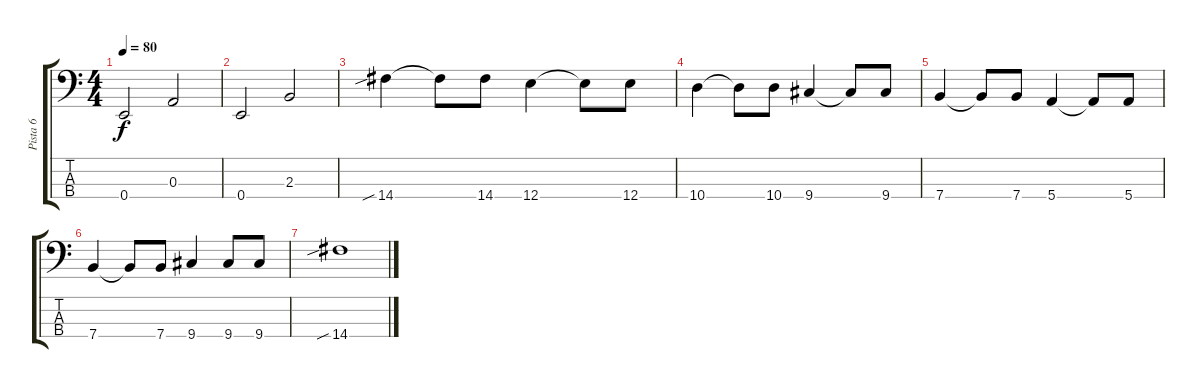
\track ("Pista 6" "Pista 6") {instrument electricbassfinger}
\staff {score tabs}
\tuning (G2 D2 A1 E1) {hide}
\ts (4 4)
\tempo 80
\clef f4
\ks c
0.4.2{dy f} 0.3.2 |
0.4.2 2.3.2 |
14.4{sib}.4 14.4{t}.8 14.4.8 12.4.4 12.4{t}.8 12.4.8 |
10.4.4 10.4{t}.8 10.4.8 9.4.4 9.4{t}.8 9.4.8 |
7.4.4 7.4{t}.8 7.4.8 5.4.4 5.4{t}.8 5.4.8 |
7.4.4 7.4{t}.8 7.4.8 9.4.4 9.4.8 9.4.8 |
14.4{sib}.1
